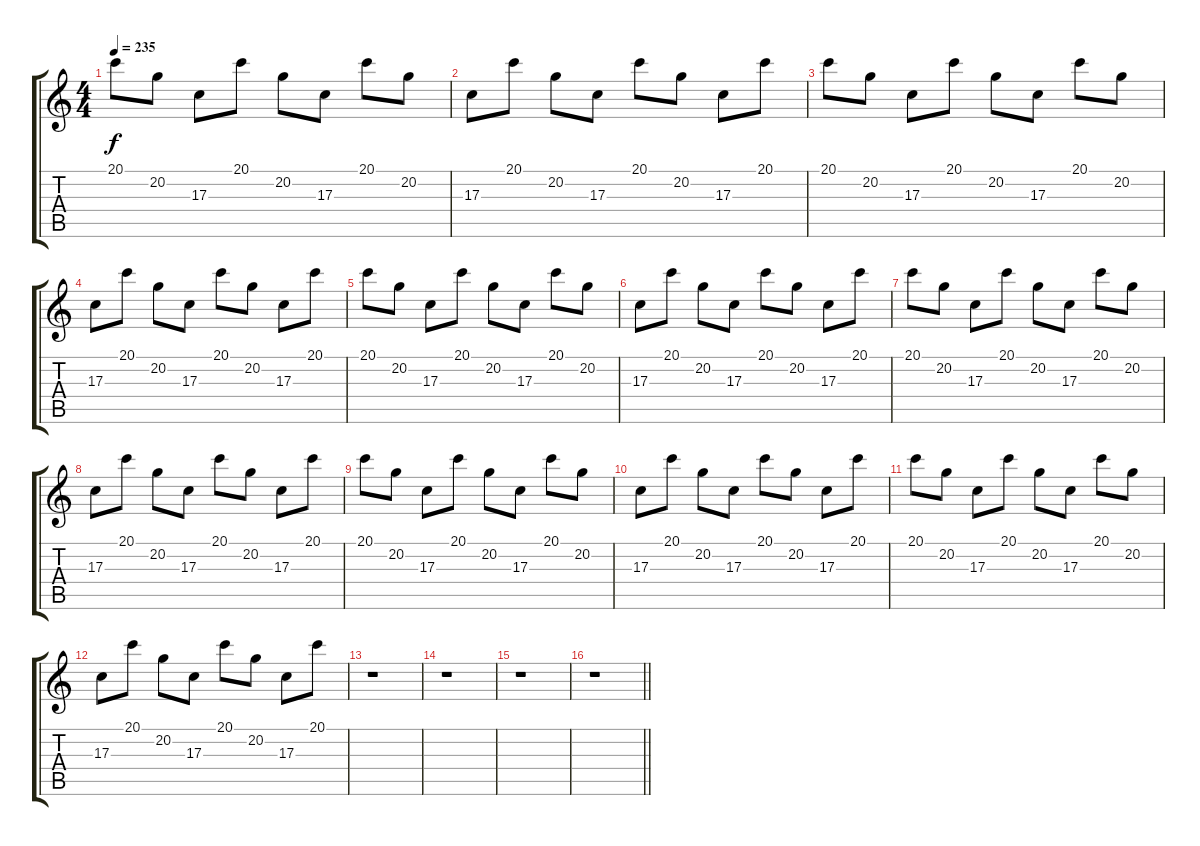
\track "" {instrument lead1square}
\staff {score tabs}
\tuning (E4 B3 G3 D3 A2 E2) {hide}
\ts (4 4)
\tempo 235
\clef g2
\ks c
20.1.8{dy f} 20.2.8 17.3.8 20.1.8 20.2.8 17.3.8 20.1.8 20.2.8 |
17.3.8 20.1.8 20.2.8 17.3.8 20.1.8 20.2.8 17.3.8 20.1.8 |
20.1.8 20.2.8 17.3.8 20.1.8 20.2.8 17.3.8 20.1.8 20.2.8 |
17.3.8 20.1.8 20.2.8 17.3.8 20.1.8 20.2.8 17.3.8 20.1.8 |
20.1.8 20.2.8 17.3.8 20.1.8 20.2.8 17.3.8 20.1.8 20.2.8 |
17.3.8 20.1.8 20.2.8 17.3.8 20.1.8 20.2.8 17.3.8 20.1.8 |
20.1.8 20.2.8 17.3.8 20.1.8 20.2.8 17.3.8 20.1.8 20.2.8 |
17.3.8 20.1.8 20.2.8 17.3.8 20.1.8 20.2.8 17.3.8 20.1.8 |
20.1.8 20.2.8 17.3.8 20.1.8 20.2.8 17.3.8 20.1.8 20.2.8 |
17.3.8 20.1.8 20.2.8 17.3.8 20.1.8 20.2.8 17.3.8 20.1.8 |
20.1.8 20.2.8 17.3.8 20.1.8 20.2.8 17.3.8 20.1.8 20.2.8 |
17.3.8 20.1.8 20.2.8 17.3.8 20.1.8 20.2.8 17.3.8 20.1.8 |
r.1 |
r.1 |
r.1 |
\barLineRight lightlight
r.1
